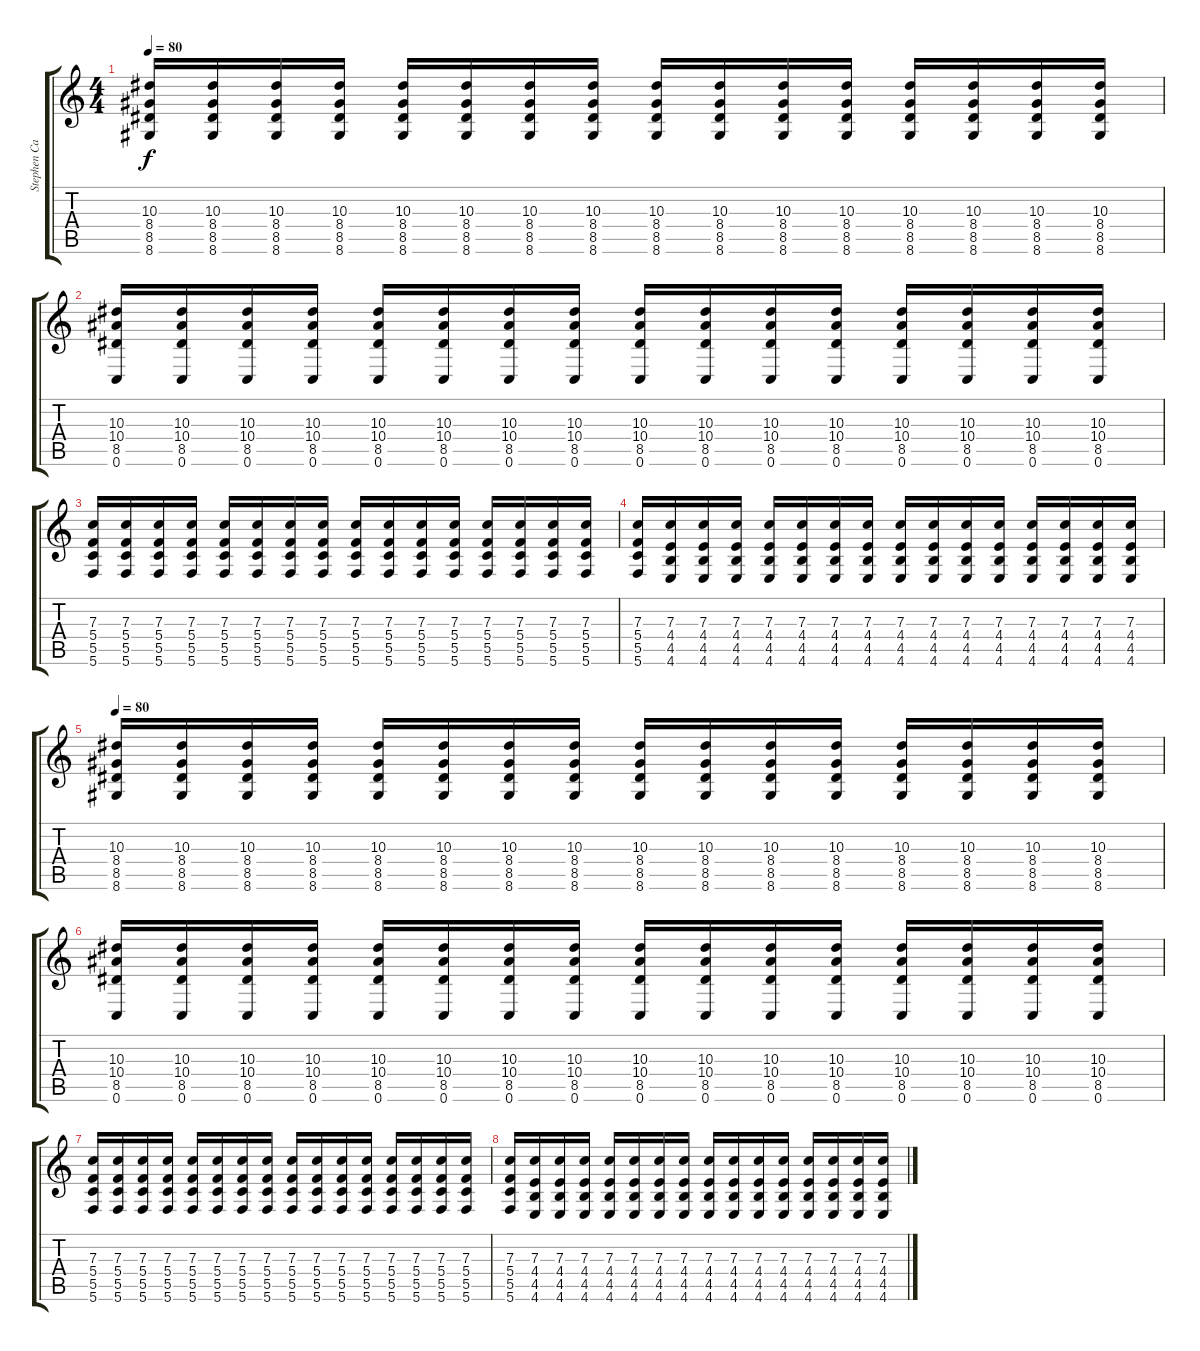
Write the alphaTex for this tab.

\track ("Stephen Carpenter" "Stephen Ca") {instrument overdrivenguitar}
\staff {score tabs}
\tuning (D4 A3 F3 C3 G2 C2) {hide}
\ts (4 4)
\tempo 80
\clef g2
\ks c
(10.3 8.4 8.5 8.6).16{dy f} (10.3 8.4 8.5 8.6).16 (10.3 8.4 8.5 8.6).16 (10.3 8.4 8.5 8.6).16 (10.3 8.4 8.5 8.6).16 (10.3 8.4 8.5 8.6).16 (10.3 8.4 8.5 8.6).16 (10.3 8.4 8.5 8.6).16 (10.3 8.4 8.5 8.6).16 (10.3 8.4 8.5 8.6).16 (10.3 8.4 8.5 8.6).16 (10.3 8.4 8.5 8.6).16 (10.3 8.4 8.5 8.6).16 (10.3 8.4 8.5 8.6).16 (10.3 8.4 8.5 8.6).16 (10.3 8.4 8.5 8.6).16 |
(10.3 10.4 8.5 0.6).16 (10.3 10.4 8.5 0.6).16 (10.3 10.4 8.5 0.6).16 (10.3 10.4 8.5 0.6).16 (10.3 10.4 8.5 0.6).16 (10.3 10.4 8.5 0.6).16 (10.3 10.4 8.5 0.6).16 (10.3 10.4 8.5 0.6).16 (10.3 10.4 8.5 0.6).16 (10.3 10.4 8.5 0.6).16 (10.3 10.4 8.5 0.6).16 (10.3 10.4 8.5 0.6).16 (10.3 10.4 8.5 0.6).16 (10.3 10.4 8.5 0.6).16 (10.3 10.4 8.5 0.6).16 (10.3 10.4 8.5 0.6).16 |
(7.3 5.4 5.5 5.6).16 (7.3 5.4 5.5 5.6).16 (7.3 5.4 5.5 5.6).16 (7.3 5.4 5.5 5.6).16 (7.3 5.4 5.5 5.6).16 (7.3 5.4 5.5 5.6).16 (7.3 5.4 5.5 5.6).16 (7.3 5.4 5.5 5.6).16 (7.3 5.4 5.5 5.6).16 (7.3 5.4 5.5 5.6).16 (7.3 5.4 5.5 5.6).16 (7.3 5.4 5.5 5.6).16 (7.3 5.4 5.5 5.6).16 (7.3 5.4 5.5 5.6).16 (7.3 5.4 5.5 5.6).16 (7.3 5.4 5.5 5.6).16 |
(7.3 5.4 5.5 5.6).16 (7.3 4.4 4.5 4.6).16 (7.3 4.4 4.5 4.6).16 (7.3 4.4 4.5 4.6).16 (7.3 4.4 4.5 4.6).16 (7.3 4.4 4.5 4.6).16 (7.3 4.4 4.5 4.6).16 (7.3 4.4 4.5 4.6).16 (7.3 4.4 4.5 4.6).16 (7.3 4.4 4.5 4.6).16 (7.3 4.4 4.5 4.6).16 (7.3 4.4 4.5 4.6).16 (7.3 4.4 4.5 4.6).16 (7.3 4.4 4.5 4.6).16 (7.3 4.4 4.5 4.6).16 (7.3 4.4 4.5 4.6).16 |
\tempo 80
(10.3 8.4 8.5 8.6).16 (10.3 8.4 8.5 8.6).16 (10.3 8.4 8.5 8.6).16 (10.3 8.4 8.5 8.6).16 (10.3 8.4 8.5 8.6).16 (10.3 8.4 8.5 8.6).16 (10.3 8.4 8.5 8.6).16 (10.3 8.4 8.5 8.6).16 (10.3 8.4 8.5 8.6).16 (10.3 8.4 8.5 8.6).16 (10.3 8.4 8.5 8.6).16 (10.3 8.4 8.5 8.6).16 (10.3 8.4 8.5 8.6).16 (10.3 8.4 8.5 8.6).16 (10.3 8.4 8.5 8.6).16 (10.3 8.4 8.5 8.6).16 |
(10.3 10.4 8.5 0.6).16 (10.3 10.4 8.5 0.6).16 (10.3 10.4 8.5 0.6).16 (10.3 10.4 8.5 0.6).16 (10.3 10.4 8.5 0.6).16 (10.3 10.4 8.5 0.6).16 (10.3 10.4 8.5 0.6).16 (10.3 10.4 8.5 0.6).16 (10.3 10.4 8.5 0.6).16 (10.3 10.4 8.5 0.6).16 (10.3 10.4 8.5 0.6).16 (10.3 10.4 8.5 0.6).16 (10.3 10.4 8.5 0.6).16 (10.3 10.4 8.5 0.6).16 (10.3 10.4 8.5 0.6).16 (10.3 10.4 8.5 0.6).16 |
(7.3 5.4 5.5 5.6).16 (7.3 5.4 5.5 5.6).16 (7.3 5.4 5.5 5.6).16 (7.3 5.4 5.5 5.6).16 (7.3 5.4 5.5 5.6).16 (7.3 5.4 5.5 5.6).16 (7.3 5.4 5.5 5.6).16 (7.3 5.4 5.5 5.6).16 (7.3 5.4 5.5 5.6).16 (7.3 5.4 5.5 5.6).16 (7.3 5.4 5.5 5.6).16 (7.3 5.4 5.5 5.6).16 (7.3 5.4 5.5 5.6).16 (7.3 5.4 5.5 5.6).16 (7.3 5.4 5.5 5.6).16 (7.3 5.4 5.5 5.6).16 |
(7.3 5.4 5.5 5.6).16 (7.3 4.4 4.5 4.6).16 (7.3 4.4 4.5 4.6).16 (7.3 4.4 4.5 4.6).16 (7.3 4.4 4.5 4.6).16 (7.3 4.4 4.5 4.6).16 (7.3 4.4 4.5 4.6).16 (7.3 4.4 4.5 4.6).16 (7.3 4.4 4.5 4.6).16 (7.3 4.4 4.5 4.6).16 (7.3 4.4 4.5 4.6).16 (7.3 4.4 4.5 4.6).16 (7.3 4.4 4.5 4.6).16 (7.3 4.4 4.5 4.6).16 (7.3 4.4 4.5 4.6).16 (7.3 4.4 4.5 4.6).16
